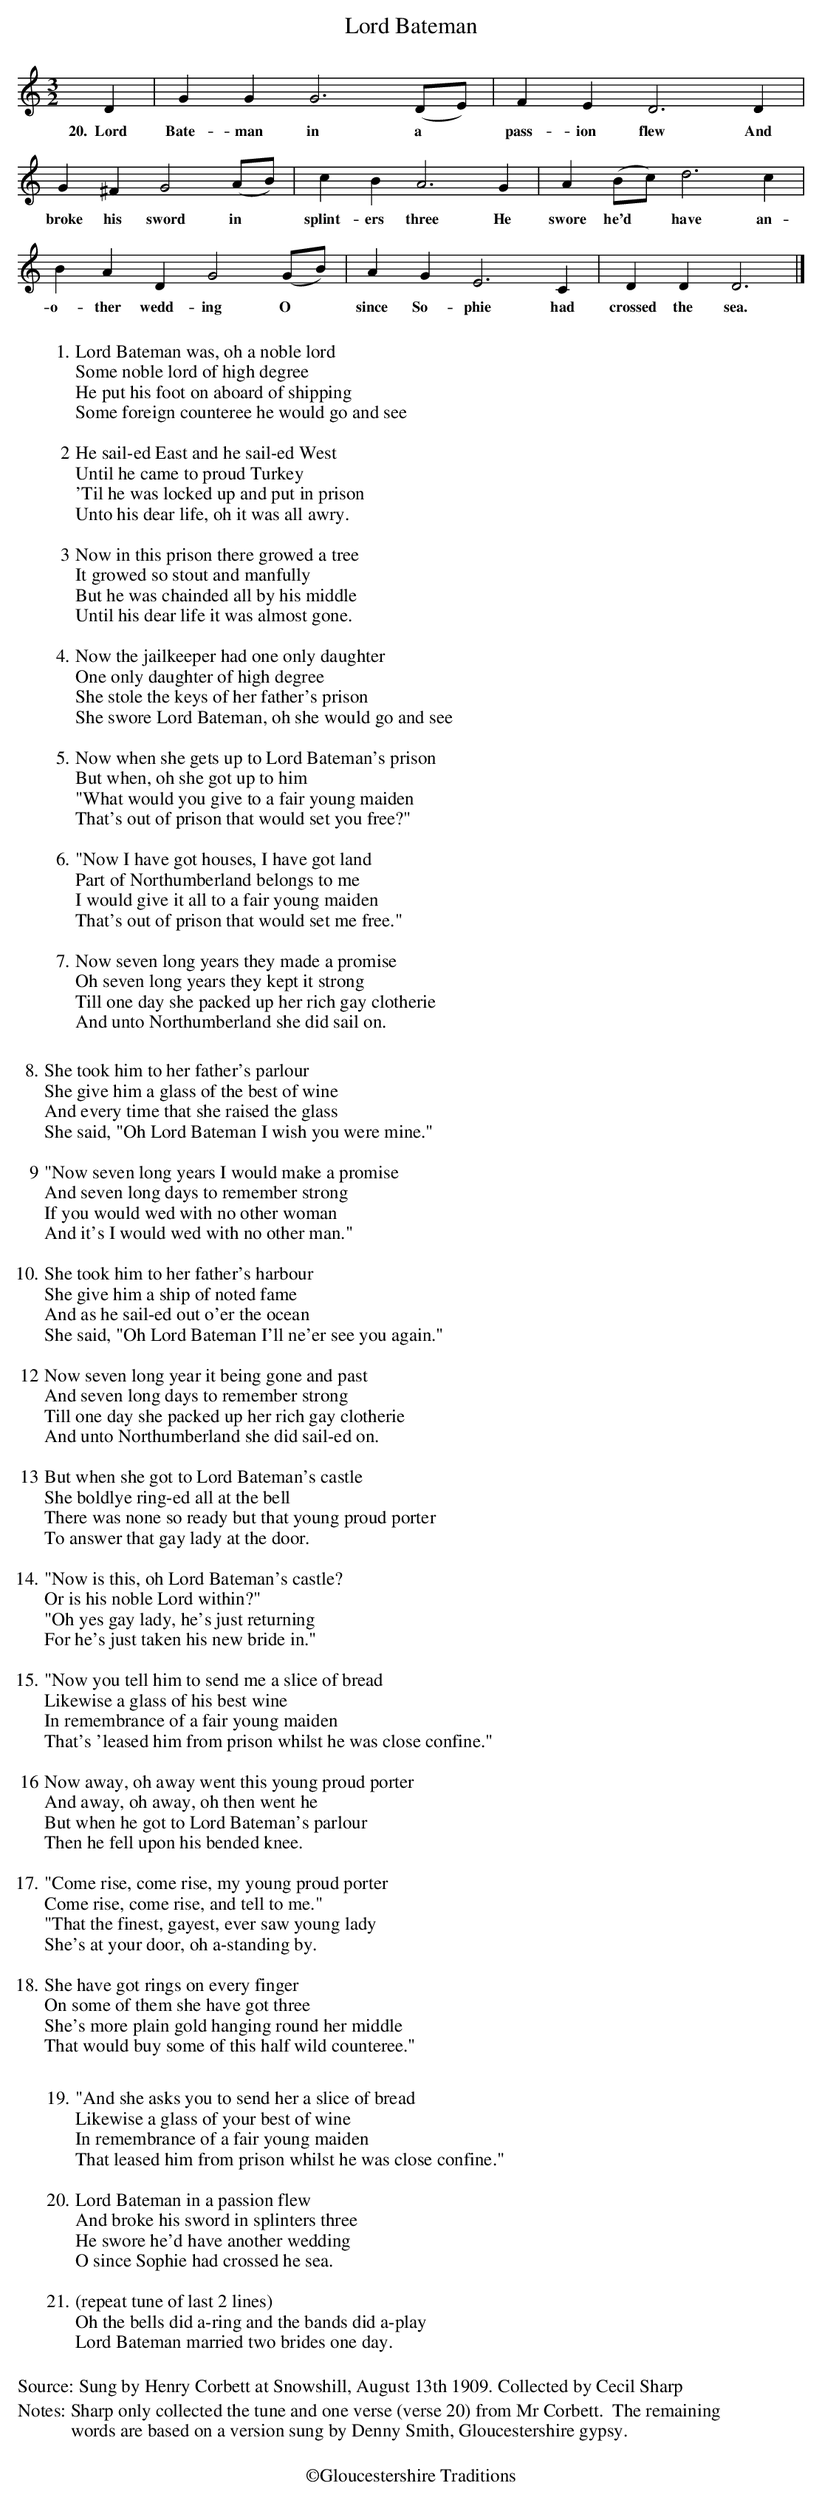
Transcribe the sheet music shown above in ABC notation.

X:1
T:Lord Bateman
L:1/4
M:3/2
K:Gmix
D | G G G3 (D/E/) | F E D3 D |$ G ^F G2 (A/B/) | c B A3 G | A (B/c/) d3 c |$ B A D G2 (G/B/) |
w:20.~~Lord|Bate- man in a *|pass- ion flew And|broke his sword in *|splint- ers three He|swore he'd * have an-|o- ther wedd- ing O *|
A G E3 C | D D D3 |]
w: since So- phie had|crossed the sea.|
W:
W:1. Lord Bateman was, oh a noble lord
W:Some noble lord of high degree
W:He put his foot on aboard of shipping
W:Some foreign counteree he would go and see
W:
W:2 He sail-ed East and he sail-ed West
W:Until he came to proud Turkey
W:'Til he was locked up and put in prison
W:Unto his dear life, oh it was all awry.
W:
W:3 Now in this prison there growed a tree
W:It growed so stout and manfully
W:But he was chainded all by his middle
W:Until his dear life it was almost gone.
W:
W:4. Now the jailkeeper had one only daughter
W:One only daughter of high degree
W:She stole the keys of her father's prison
W:She swore Lord Bateman, oh she would go and see
W:
W:5. Now when she gets up to Lord Bateman's prison
W:But when, oh she got up to him
W:"What would you give to a fair young maiden
W:That's out of prison that would set you free?"
W:
W:6. "Now I have got houses, I have got land
W:Part of Northumberland belongs to me
W:I would give it all to a fair young maiden
W:That's out of prison that would set me free."
W:
W:7. Now seven long years they made a promise
W:Oh seven long years they kept it strong
W:Till one day she packed up her rich gay clotherie
W:And unto Northumberland she did sail on.
W:
W:8. She took him to her father's parlour
W:She give him a glass of the best of wine
W:And every time that she raised the glass
W:She said, "Oh Lord Bateman I wish you were mine."
W:
W:9 "Now seven long years I would make a promise
W:And seven long days to remember strong
W:If you would wed with no other woman
W:And it's I would wed with no other man."
W:
W:10. She took him to her father's harbour
W:She give him a ship of noted fame
W:And as he sail-ed out o'er the ocean
W:She said, "Oh Lord Bateman I'll ne'er see you again."
W:
W:12 Now seven long year it being gone and past
W:And seven long days to remember strong
W:Till one day she packed up her rich gay clotherie
W:And unto Northumberland she did sail-ed on.
W:
W:13 But when she got to Lord Bateman's castle
W:She boldlye ring-ed all at the bell
W:There was none so ready but that young proud porter
W:To answer that gay lady at the door.
W:
W:14. "Now is this, oh Lord Bateman's castle?
W:Or is his noble Lord within?"
W:"Oh yes gay lady, he's just returning
W:For he's just taken his new bride in."
W:
W:15. "Now you tell him to send me a slice of bread
W:Likewise a glass of his best wine
W:In remembrance of a fair young maiden
W:That's 'leased him from prison whilst he was close confine."
W:
W:16 Now away, oh away went this young proud porter
W:And away, oh away, oh then went he
W:But when he got to Lord Bateman's parlour
W:Then he fell upon his bended knee.
W:
W:17. "Come rise, come rise, my young proud porter
W:Come rise, come rise, and tell to me."
W:"That the finest, gayest, ever saw young lady
W:She's at your door, oh a-standing by.
W:
W:18. She have got rings on every finger
W:On some of them she have got three
W:She's more plain gold hanging round her middle
W:That would buy some of this half wild counteree."
W:
W:19. "And she asks you to send her a slice of bread
W:Likewise a glass of your best of wine
W:In remembrance of a fair young maiden
W:That leased him from prison whilst he was close confine."
W:
W:20. Lord Bateman in a passion flew
W:And broke his sword in splinters three
W:He swore he'd have another wedding
W:O since Sophie had crossed he sea.
W:
W:21. (repeat tune of last 2 lines)
W:Oh the bells did a-ring and the bands did a-play
W:Lord Bateman married two brides one day.
W:
